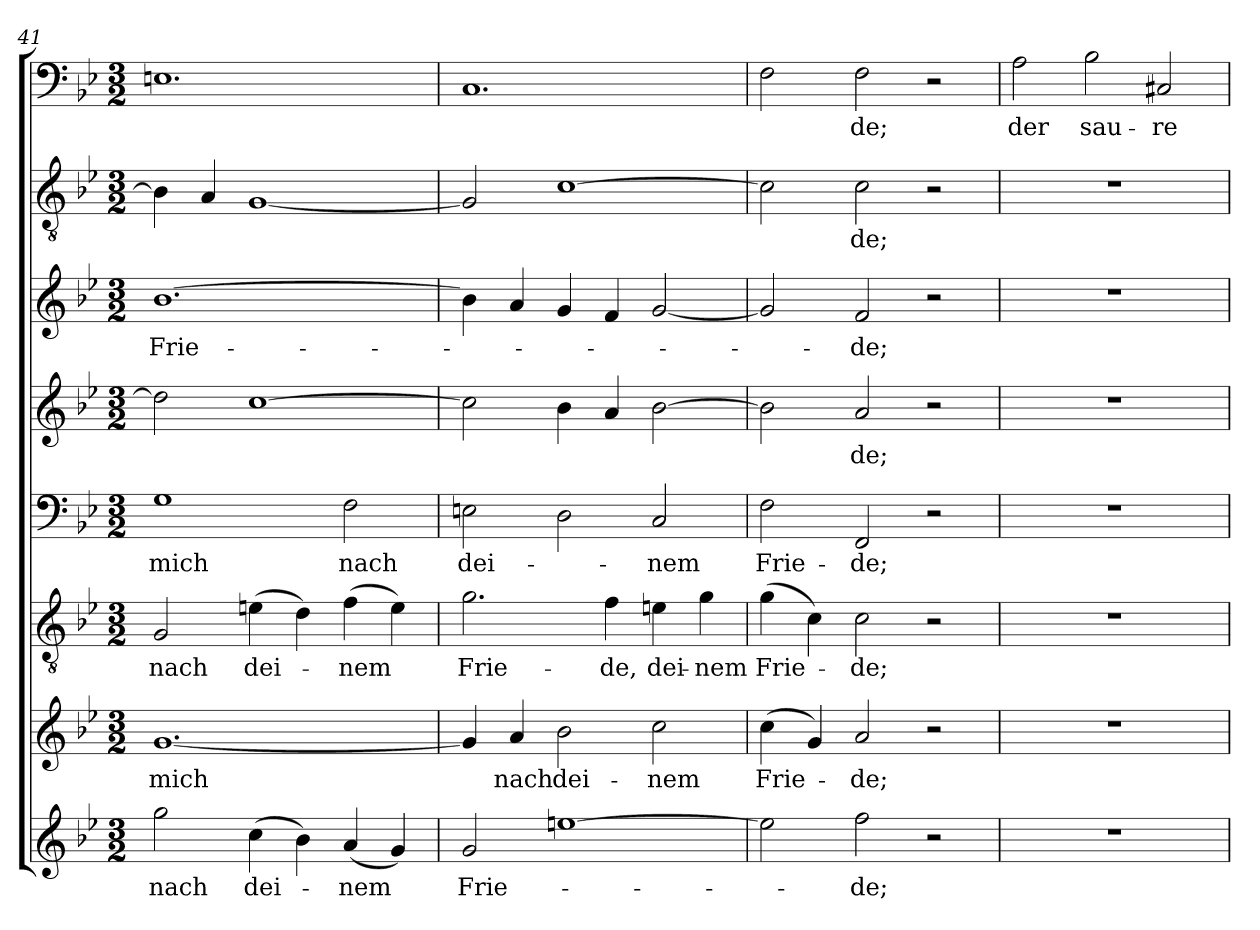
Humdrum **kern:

**kern	**text	**kern	**text	**kern	**text	**kern	**text	**kern	**text	**kern	**text	**kern	**text	**kern	**text
*part8	*part8	*part7	*part7	*part6	*part6	*part5	*part5	*part4	*part4	*part3	*part3	*part2	*part2	*part1	*part1
*staff8	*staff8	*staff7	*staff7	*staff6	*staff6	*staff5	*staff5	*staff4	*staff4	*staff3	*staff3	*staff2	*staff2	*staff1	*staff1
*clefG2	*	*clefG2	*	*clefGv2	*	*clefF4	*	*clefG2	*	*clefG2	*	*clefGv2	*	*clefF4	*
*k[b-e-]	*	*k[b-e-]	*	*k[b-e-]	*	*k[b-e-]	*	*k[b-e-]	*	*k[b-e-]	*	*k[b-e-]	*	*k[b-e-]	*
*g:	*	*g:	*	*g:	*	*g:	*	*g:	*	*g:	*	*g:	*	*g:	*
*M3/2	*	*M3/2	*	*M3/2	*	*M3/2	*	*M3/2	*	*M3/2	*	*M3/2	*	*M3/2	*
=41	=41	=41	=41	=41	=41	=41	=41	=41	=41	=41	=41	=41	=41	=41	=41
2gg\	nach	[1.g/	mich	2G/	nach	1G\	mich	2dd\]	.	[1.b-\	Frie-	4B-\]	.	1.En\	.
.	.	.	.	.	.	.	.	.	.	.	.	4A/	.	.	.
(4cc\	dei-	.	.	(4en\	dei-	.	.	[1cc\	.	.	.	[1G/	.	.	.
4b-\)	.	.	.	4d\)	.	.	.	.	.	.	.	.	.	.	.
(4a/	-nem	.	.	(4f\	-nem	2F\	nach	.	.	.	.	.	.	.	.
4g/)	.	.	.	4e\)	.	.	.	.	.	.	.	.	.	.	.
=42	=42	=42	=42	=42	=42	=42	=42	=42	=42	=42	=42	=42	=42	=42	=42
2g/	Frie-	4g/]	.	2.g\	Frie-	2En\	dei-	2cc\]	.	4b-\]	.	2G/]	.	1.C/	.
.	.	4a/	nach	.	.	.	.	.	.	4a/	.	.	.	.	.
[1een\	.	2b-\	dei-	.	.	2D\	.	4b-\	.	4g/	.	[1c\	.	.	.
.	.	.	.	4f\	-de,	.	.	4a/	.	4f/	.	.	.	.	.
.	.	2cc\	-nem	4en\	dei-	2C/	-nem	[2b-\	.	[2g/	.	.	.	.	.
.	.	.	.	4g\	-nem	.	.	.	.	.	.	.	.	.	.
=43	=43	=43	=43	=43	=43	=43	=43	=43	=43	=43	=43	=43	=43	=43	=43
2ee\]	.	(4cc\	Frie-	(4g\	Frie-	2F\	Frie-	2b-\]	.	2g/]	.	2c\]	.	2F\	.
.	.	4g/)	.	4c\)	.	.	.	.	.	.	.	.	.	.	.
2ff\	-de;	2a/	-de;	2c\	-de;	2FF/	-de;	2a/	-de;	2f/	-de;	2c\	-de;	2F\	-de;
2r	.	2r	.	2r	.	2r	.	2r	.	2r	.	2r	.	2r	.
=44	=44	=44	=44	=44	=44	=44	=44	=44	=44	=44	=44	=44	=44	=44	=44
1.r	.	1.r	.	1.r	.	1.r	.	1.r	.	1.r	.	1.r	.	2A\	der
.	.	.	.	.	.	.	.	.	.	.	.	.	.	2B-\	sau-
.	.	.	.	.	.	.	.	.	.	.	.	.	.	2C#X/	-re
=	=	=	=	=	=	=	=	=	=	=	=	=	=	=	=
*-	*-	*-	*-	*-	*-	*-	*-	*-	*-	*-	*-	*-	*-	*-	*-
